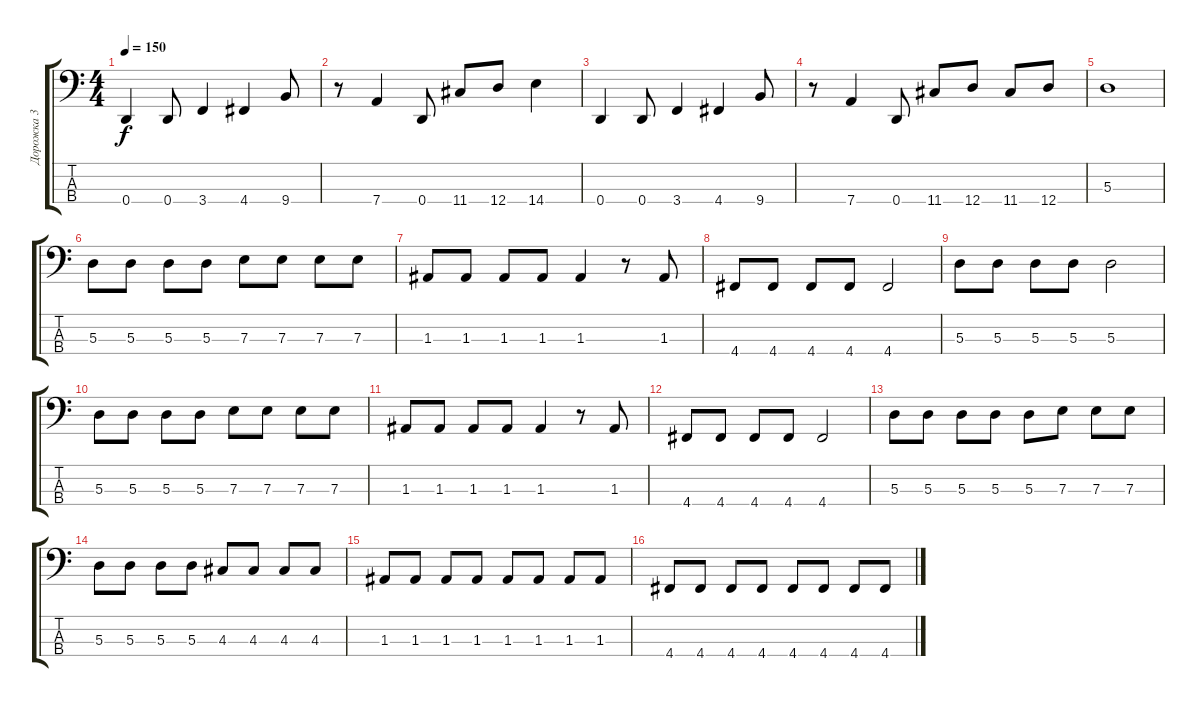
\track ("Дорожка 3" "Дорожка 3") {instrument electricbassfinger}
\staff {score tabs}
\tuning (G2 D2 A1 D1) {hide}
\ts (4 4)
\tempo 150
\clef f4
\ks c
0.4.4{dy f} 0.4.8 3.4.4 4.4.4 9.4.8 |
r.8 7.4.4 0.4.8 11.4.8 12.4.8 14.4.4 |
0.4.4 0.4.8 3.4.4 4.4.4 9.4.8 |
r.8 7.4.4 0.4.8 11.4.8 12.4.8 11.4.8 12.4.8 |
5.3.1 |
5.3.8 5.3.8 5.3.8 5.3.8 7.3.8 7.3.8 7.3.8 7.3.8 |
1.3.8 1.3.8 1.3.8 1.3.8 1.3.4 r.8 1.3.8 |
4.4.8 4.4.8 4.4.8 4.4.8 4.4.2 |
5.3.8 5.3.8 5.3.8 5.3.8 5.3.2 |
5.3.8 5.3.8 5.3.8 5.3.8 7.3.8 7.3.8 7.3.8 7.3.8 |
1.3.8 1.3.8 1.3.8 1.3.8 1.3.4 r.8 1.3.8 |
4.4.8 4.4.8 4.4.8 4.4.8 4.4.2 |
5.3.8 5.3.8 5.3.8 5.3.8 5.3.8 7.3.8 7.3.8 7.3.8 |
5.3.8 5.3.8 5.3.8 5.3.8 4.3.8 4.3.8 4.3.8 4.3.8 |
1.3.8 1.3.8 1.3.8 1.3.8 1.3.8 1.3.8 1.3.8 1.3.8 |
4.4.8 4.4.8 4.4.8 4.4.8 4.4.8 4.4.8 4.4.8 4.4.8
